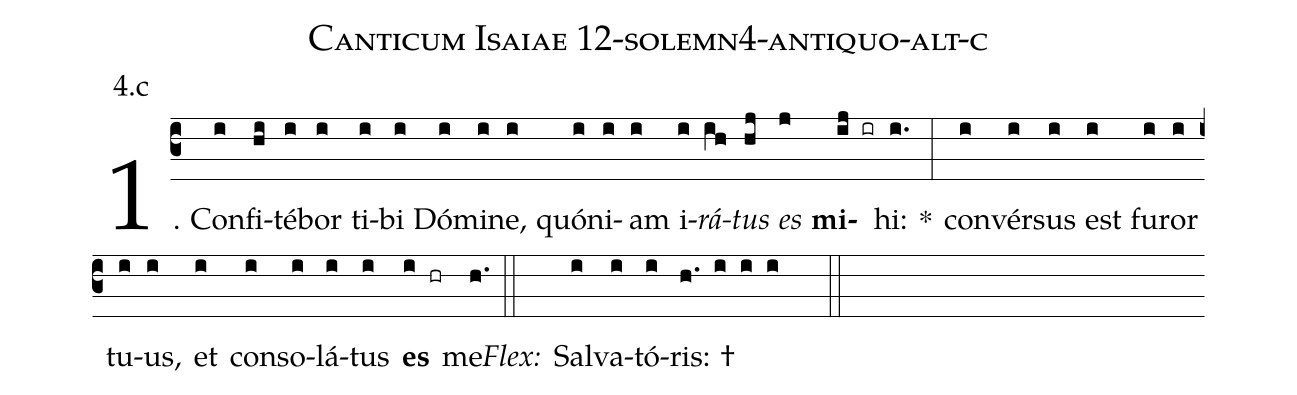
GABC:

name: Canticum Isaiae 12-solemn4-antiquo-alt-c;
annotation: 4.c;
%%
(c3)1. Con(i)fi(hi)té(i)bor(i) ti(i)bi(i) Dó(i)mi(i)ne,(i) quón(i)i(i)am(i) i(i)<i>rá</i>(ih)<i>tus</i>(hj) <i>es</i>(j) <b>mi</b>(ij ir)hi:(i.) *(:) con(i)vér(i)sus(i) est(i) fu(i)ror(i) tu(i)us,(i) et(i) con(i)so(i)lá(i)tus(i) <b>es</b>(i hr) me.(h.) (::)
<i>Flex:</i>()  Sal(i)va(i)tó(i)ris: †(h. i i i  ::)
